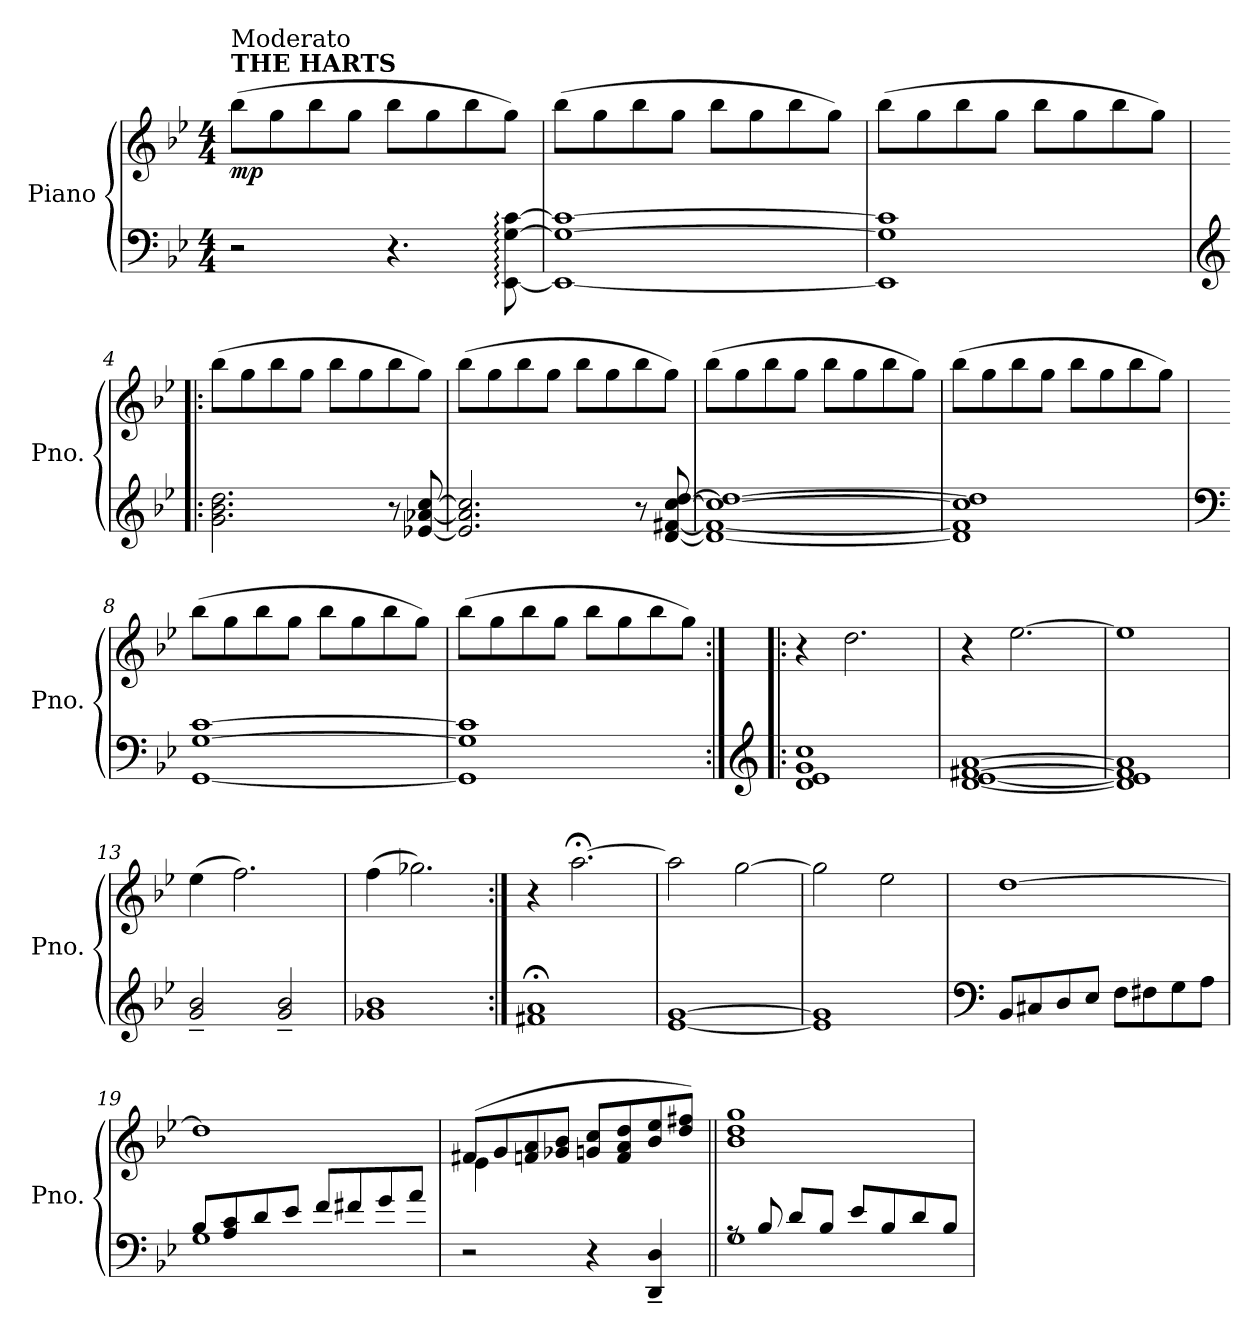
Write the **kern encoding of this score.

**kern	**kern	**dynam
*part1	*part1	*part1
*staff2	*staff1	*staff1/2
*I"Piano	*	*
*I'Pno.	*	*
*clefF4	*clefG2	*
*k[b-e-]	*k[b-e-]	*
*M4/4	*M4/4	*
*MM104	*MM104	*
=1	=1	=1
!	!LO:TX:a:B:t=THE HARTS	!
!	!LO:TX:a:t=Moderato	!
!	!	!LO:DY:b
2r	(8bb-\L	mp
.	8gg\	.
.	8bb-\	.
.	8gg\J	.
4.r	8bb-\L	.
.	8gg\	.
.	8bb-\	.
[8EE-\: [8G\: [8c\:	8gg\J)	.
=2	=2	=2
1EE-_ 1G_ 1c_	(8bb-\L	.
.	8gg\	.
.	8bb-\	.
.	8gg\J	.
.	8bb-\L	.
.	8gg\	.
.	8bb-\	.
.	8gg\J)	.
=3	=3	=3
1EE-] 1G] 1c]	(8bb-\L	.
.	8gg\	.
.	8bb-\	.
.	8gg\J	.
.	8bb-\L	.
.	8gg\	.
.	8bb-\	.
.	8gg\J)	.
!!LO:LB:g=z
=4!|:	=4!|:	=4!|:
*clefG2	*	*
2.g\ 2.b-\ 2.dd\	(8bb-\L	.
.	8gg\	.
.	8bb-\	.
.	8gg\J	.
.	8bb-\L	.
.	8gg\	.
8r	8bb-\	.
[8e-X/ [8a-X/ [8cc/	8gg\J)	.
=5	=5	=5
2.e-/] 2.a-/] 2.cc/]	(8bb-\L	.
.	8gg\	.
.	8bb-\	.
.	8gg\J	.
.	8bb-\L	.
.	8gg\	.
8r	8bb-\	.
[8d/ [8f#X/ [8cc/ [8dd/	8gg\J)	.
=6	=6	=6
1d_ 1f#_ 1cc_ 1dd_	(8bb-\L	.
.	8gg\	.
.	8bb-\	.
.	8gg\J	.
.	8bb-\L	.
.	8gg\	.
.	8bb-\	.
.	8gg\J)	.
=7	=7	=7
1d] 1f#] 1cc] 1dd]	(8bb-\L	.
.	8gg\	.
.	8bb-\	.
.	8gg\J	.
.	8bb-\L	.
.	8gg\	.
.	8bb-\	.
.	8gg\J)	.
!!LO:LB:g=z
=8	=8	=8
*clefF4	*	*
[1GG [1G [1c	(8bb-\L	.
.	8gg\	.
.	8bb-\	.
.	8gg\J	.
.	8bb-\L	.
.	8gg\	.
.	8bb-\	.
.	8gg\J)	.
=9	=9	=9
1GG] 1G] 1c]	(8bb-\L	.
.	8gg\	.
.	8bb-\	.
.	8gg\J	.
.	8bb-\L	.
.	8gg\	.
.	8bb-\	.
.	8gg\J)	.
=10:|!|:	=10:|!|:	=10:|!|:
*clefG2	*	*
1d 1e- 1g 1cc	4r	.
.	2.dd\	.
=11	=11	=11
[1d [1e- [1f#X [1a	4r	.
.	[2.ee-\	.
=12	=12	=12
1d] 1e-] 1f#] 1a]	1ee-]	.
!!LO:LB:g=z
=13	=13	=13
2g/~ 2b-/~	(4ee-\	.
.	2.ff\)	.
2g/~ 2b-/~	.	.
=14	=14	=14
1g-X 1b-	(4ff\	.
.	2.gg-X\)	.
=15:|!	=15:|!	=15:|!
1f#X;< 1a;<	4r	.
.	[2.aa;<\	.
=16	=16	=16
[1e- [1g	2aa\]	.
.	[2gg\	.
=17	=17	=17
1e-] 1g]	2gg\]	.
.	2ee-\	.
=18	=18	=18
*clefF4	*	*
8BB-/L	[1dd	.
8C#X/	.	.
8D/	.	.
8E-/J	.	.
8F\L	.	.
8F#X\	.	.
8G\	.	.
8A\J	.	.
!!LO:LB:g=z
=19	=19	=19
*^	*	*
8B-/L	1G	1dd]	.
8A/ 8c/	.	.	.
8d/	.	.	.
8e-/J	.	.	.
8f/L	.	.	.
8f#X/	.	.	.
8g/	.	.	.
8a/J	.	.	.
*v	*v	*	*
=20	=20	=20
*	*^	*
2r	(8f#X/L	4e-\	.
.	8g/	.	.
.	8fn/ 8a/	2.ryy	.
.	8g-X/ 8b-/J	.	.
4r	8gn/ 8cc/L	.	.
.	8f/ 8a/ 8dd/	.	.
4DD/~ 4D/~	8b-/ 8ee-/	.	.
.	8dd/ 8ff#X/J)	.	.
*	*v	*v	*
=21||	=21||	=21||
*^	*	*
8rA	1G	1b- 1dd 1gg	.
8B-/	.	.	.
8d/L	.	.	.
8B-/J	.	.	.
8e-/L	.	.	.
8B-/	.	.	.
8d/	.	.	.
8B-/J	.	.	.
*v	*v	*	*
=	=	=
*-	*-	*-
